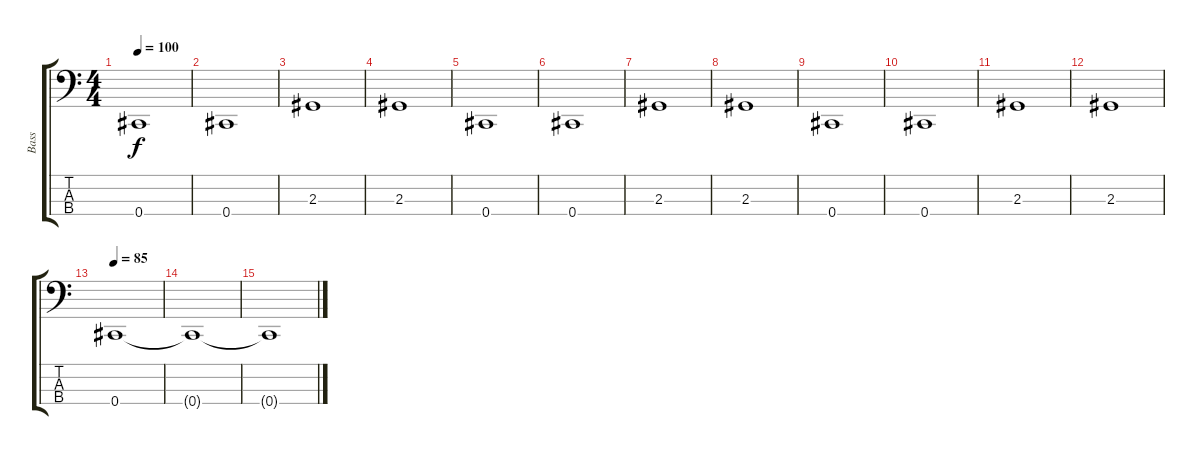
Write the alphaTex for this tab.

\track ("Bass" "Bass") {instrument electricbasspick}
\staff {score tabs}
\tuning (E2 B1 Gb1 Db1) {hide}
\ts (4 4)
\tempo 100
\clef f4
\ks c
0.4.1{dy f} |
0.4.1 |
2.3.1 |
2.3.1 |
0.4.1 |
0.4.1 |
2.3.1 |
2.3.1 |
0.4.1 |
0.4.1 |
2.3.1 |
2.3.1 |
\tempo 85
0.4.1 |
0.4{t}.1 |
0.4{t}.1
